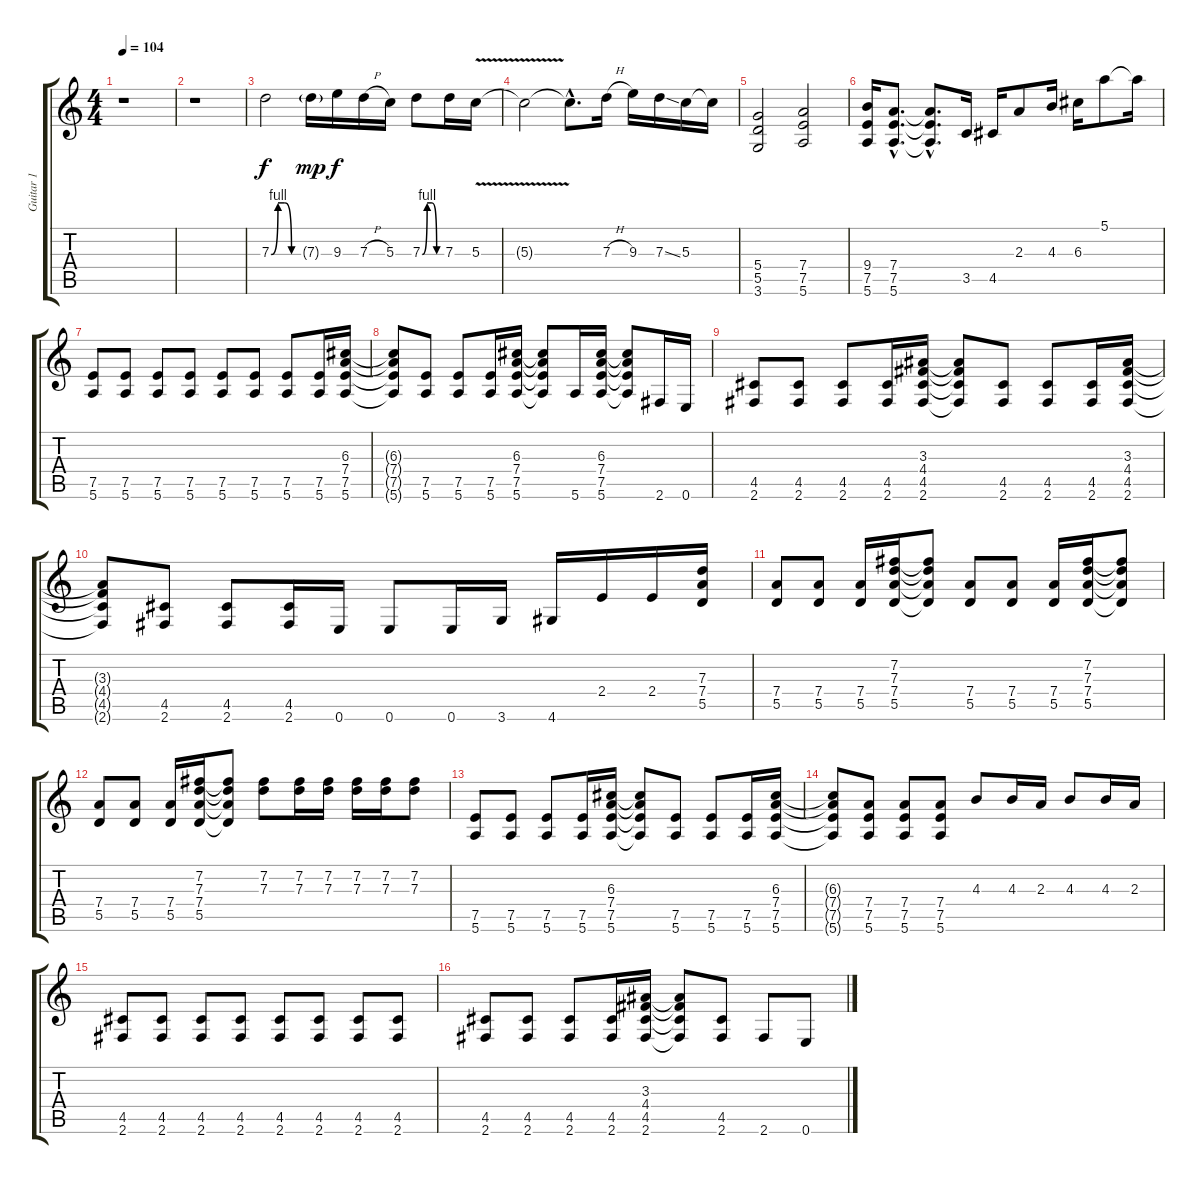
\track ("Guitar 1" "Guitar 1") {instrument overdrivenguitar}
\staff {score tabs}
\tuning (E4 B3 G3 D3 A2 E2) {hide}
\ts (4 4)
\tempo 104
\clef g2
\ks c
r.1{dy f instrument overdrivenguitar} |
r.1 |
7.3{be (custom 0 0 15 4 30 4 45 0 60 0)}.2 7.3{g}.16{dy mp} 9.3.16{dy f} 7.3{h}.16 5.3.16 7.3{be (custom 0 0 15 4 30 4 45 0 60 0)}.8 7.3.16 5.3{v}.16 |
5.3{t}.2 5.3{hac t}.8{d} 7.3{h}.16 9.3.16 7.3{ss}.16 5.3.16 5.3{t}.16 |
(5.4 5.5 3.6).2 (7.4 7.5 5.6).2 |
(9.4 7.5 5.6).16 (7.4{hac} 7.5{hac} 5.6{hac}).8{d} (7.4{hac t} 7.5{hac t} 5.6{hac t}).8{d} 3.5.16 4.5.16 2.3.8 4.3.16 6.3.16 5.1.8 5.1{t}.16 |
(7.5 5.6).8 (7.5 5.6).8 (7.5 5.6).8 (7.5 5.6).8 (7.5 5.6).8 (7.5 5.6).8 (7.5 5.6).8 (7.5 5.6).16 (6.3 7.4 7.5 5.6).16 |
(6.3{t} 7.4{t} 7.5{t} 5.6{t}).8 (7.5 5.6).8 (7.5 5.6).8 (7.5 5.6).16 (6.3 7.4 7.5 5.6).16 (6.3{t} 7.4{t} 7.5{t} 5.6{t}).8 5.6.16 (6.3 7.4 7.5 5.6).16 (6.3{t} 7.4{t} 7.5{t} 5.6{t}).8 2.6.16 0.6.16 |
(4.5 2.6).8 (4.5 2.6).8 (4.5 2.6).8 (4.5 2.6).16 (3.3 4.4 4.5 2.6).16 (3.3{t} 4.4{t} 4.5{t} 2.6{t}).8 (4.5 2.6).8 (4.5 2.6).8 (4.5 2.6).16 (3.3 4.4 4.5 2.6).16 |
(3.3{t} 4.4{t} 4.5{t} 2.6{t}).8 (4.5 2.6).8 (4.5 2.6).8 (4.5 2.6).16 0.6.16 0.6.8 0.6.16 3.6.16 4.6.16 2.4.16 2.4.16 (7.3 7.4 5.5).16 |
(7.4 5.5).8 (7.4 5.5).8 (7.4 5.5).16 (7.2 7.3 7.4 5.5).16 (7.2{t} 7.3{t} 7.4{t} 5.5{t}).8 (7.4 5.5).8 (7.4 5.5).8 (7.4 5.5).16 (7.2 7.3 7.4 5.5).16 (7.2{t} 7.3{t} 7.4{t} 5.5{t}).8 |
(7.4 5.5).8 (7.4 5.5).8 (7.4 5.5).16 (7.2 7.3 7.4 5.5).16 (7.2{t} 7.3{t} 7.4{t} 5.5{t}).8 (7.2 7.3).8 (7.2 7.3).16 (7.2 7.3).16 (7.2 7.3).16 (7.2 7.3).16 (7.2 7.3).8 |
(7.5 5.6).8 (7.5 5.6).8 (7.5 5.6).8 (7.5 5.6).16 (6.3 7.4 7.5 5.6).16 (6.3{t} 7.4{t} 7.5{t} 5.6{t}).8 (7.5 5.6).8 (7.5 5.6).8 (7.5 5.6).16 (6.3 7.4 7.5 5.6).16 |
(6.3{t} 7.4{t} 7.5{t} 5.6{t}).8 (7.4 7.5 5.6).8 (7.4 7.5 5.6).8 (7.4 7.5 5.6).8 4.3.8 4.3.16 2.3.16 4.3.8 4.3.16 2.3.16 |
(4.5 2.6).8 (4.5 2.6).8 (4.5 2.6).8 (4.5 2.6).8 (4.5 2.6).8 (4.5 2.6).8 (4.5 2.6).8 (4.5 2.6).8 |
(4.5 2.6).8 (4.5 2.6).8 (4.5 2.6).8 (4.5 2.6).16 (3.3 4.4 4.5 2.6).16 (3.3{t} 4.4{t} 4.5{t} 2.6{t}).8 (4.5 2.6).8 2.6.8 0.6.8
